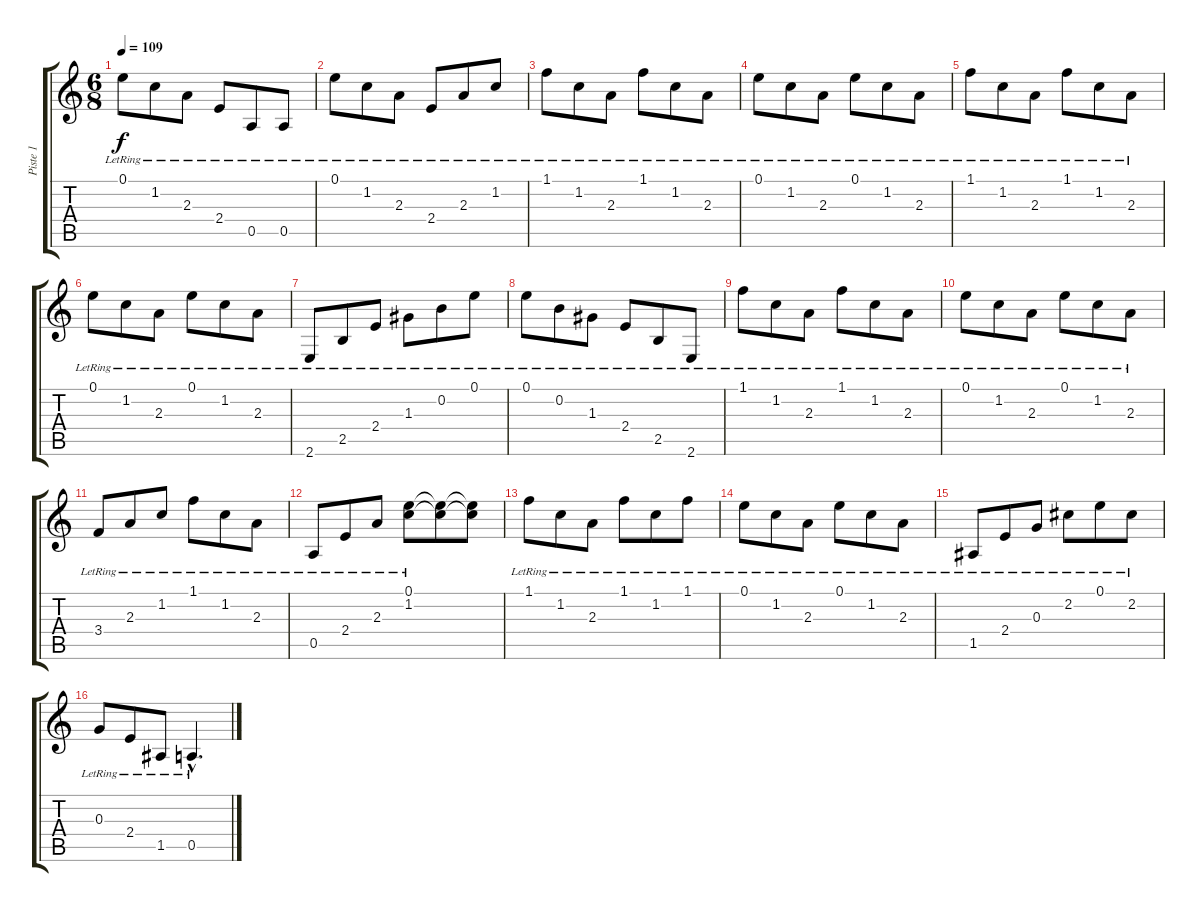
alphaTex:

\track ("Piste 1" "Piste 1") {instrument acousticguitarnylon}
\staff {score tabs}
\tuning (E4 B3 G3 D3 A2 D2) {hide}
\ts (6 8)
\tempo 109
\clef g2
\ks c
0.1{lr}.8{dy f} 1.2{lr}.8 2.3{lr}.8 2.4{lr}.8 0.5{lr}.8 0.5{lr}.8 |
0.1{lr}.8 1.2{lr}.8 2.3{lr}.8 2.4{lr}.8 2.3{lr}.8 1.2{lr}.8 |
1.1{lr}.8 1.2{lr}.8 2.3{lr}.8 1.1{lr}.8 1.2{lr}.8 2.3{lr}.8 |
0.1{lr}.8 1.2{lr}.8 2.3{lr}.8 0.1{lr}.8 1.2{lr}.8 2.3{lr}.8 |
1.1{lr}.8 1.2{lr}.8 2.3{lr}.8 1.1{lr}.8 1.2{lr}.8 2.3{lr}.8 |
0.1{lr}.8 1.2{lr}.8 2.3{lr}.8 0.1{lr}.8 1.2{lr}.8 2.3{lr}.8 |
2.6{lr}.8 2.5{lr}.8 2.4{lr}.8 1.3{lr}.8 0.2{lr}.8 0.1{lr}.8 |
0.1{lr}.8 0.2{lr}.8 1.3{lr}.8 2.4{lr}.8 2.5{lr}.8 2.6{lr}.8 |
1.1{lr}.8 1.2{lr}.8 2.3{lr}.8 1.1{lr}.8 1.2{lr}.8 2.3{lr}.8 |
0.1{lr}.8 1.2{lr}.8 2.3{lr}.8 0.1{lr}.8 1.2{lr}.8 2.3{lr}.8 |
3.4{lr}.8 2.3{lr}.8 1.2{lr}.8 1.1{lr}.8 1.2{lr}.8 2.3{lr}.8 |
0.5{lr}.8 2.4{lr}.8 2.3{lr}.8 (0.1{lr} 1.2{lr}).8 (0.1{t} 1.2{t}).8 (0.1{t} 1.2{t}).8 |
1.1{lr}.8 1.2{lr}.8 2.3{lr}.8 1.1{lr}.8 1.2{lr}.8 1.1{lr}.8 |
0.1{lr}.8 1.2{lr}.8 2.3{lr}.8 0.1{lr}.8 1.2{lr}.8 2.3{lr}.8 |
1.5{lr}.8 2.4{lr}.8 0.3{lr}.8 2.2{lr}.8 0.1{lr}.8 2.2{lr}.8 |
0.3{lr}.8 2.4{lr}.8 1.5{lr}.8 0.5{hac lr}.4{d}
